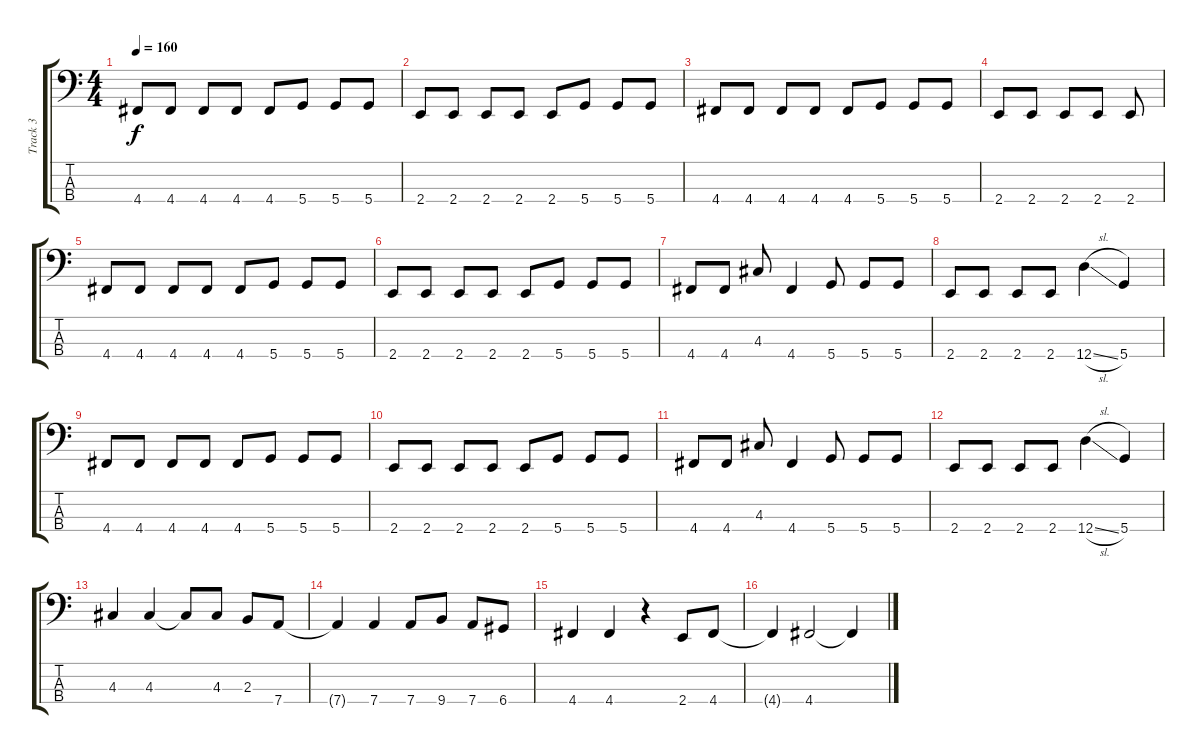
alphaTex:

\track ("Track 3" "Track 3") {instrument electricbassfinger}
\staff {score tabs}
\tuning (G2 D2 A1 D1) {hide}
\ts (4 4)
\tempo 160
\clef f4
\ks c
4.4.8{dy f} 4.4.8 4.4.8 4.4.8 4.4.8 5.4.8 5.4.8 5.4.8 |
2.4.8 2.4.8 2.4.8 2.4.8 2.4.8 5.4.8 5.4.8 5.4.8 |
4.4.8 4.4.8 4.4.8 4.4.8 4.4.8 5.4.8 5.4.8 5.4.8 |
2.4.8 2.4.8 2.4.8 2.4.8 2.4.8 |
4.4.8 4.4.8 4.4.8 4.4.8 4.4.8 5.4.8 5.4.8 5.4.8 |
2.4.8 2.4.8 2.4.8 2.4.8 2.4.8 5.4.8 5.4.8 5.4.8 |
4.4.8 4.4.8 4.3.8 4.4.4 5.4.8 5.4.8 5.4.8 |
2.4.8 2.4.8 2.4.8 2.4.8 12.4{sl}.4 5.4.4 |
4.4.8 4.4.8 4.4.8 4.4.8 4.4.8 5.4.8 5.4.8 5.4.8 |
2.4.8 2.4.8 2.4.8 2.4.8 2.4.8 5.4.8 5.4.8 5.4.8 |
4.4.8 4.4.8 4.3.8 4.4.4 5.4.8 5.4.8 5.4.8 |
2.4.8 2.4.8 2.4.8 2.4.8 12.4{sl}.4 5.4.4 |
4.3.4 4.3.4 4.3{t}.8 4.3.8 2.3.8 7.4.8 |
7.4{t}.4 7.4.4 7.4.8 9.4.8 7.4.8 6.4.8 |
4.4.4 4.4.4 r.4 2.4.8 4.4.8 |
4.4{t}.4 4.4.2 4.4{t}.4
